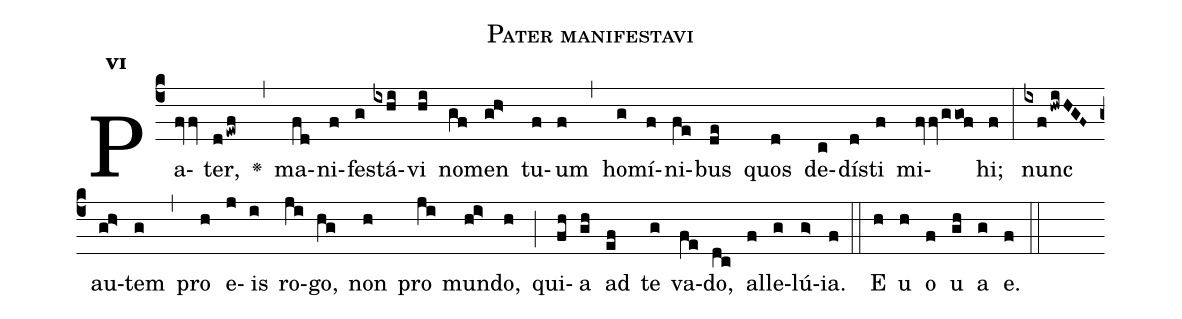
name:Pater manifestavi;
office-part:Antiphona;
mode:6;
%%
initial-style: 1;
name: Pater manifestavi
book: Antiphonae & Responsoria/Tomus II, p. 235;
occasion: In Ascensione Domini;
office-part: Vesperae I Ant E;
user-notes: ;
commentary: ;
annotation: 6f;
centering-scheme: english;
fontsize: 12;
font: OFLSortsMillGoudy;
height: 11;
width: 4.5;
%%
(c4)Pa(fvv)ter,(dewf) <v>\greheightstar</v>(,) ma(fd)ni(f)fe(g)stá(ixhi)vi(hi) no(gf)men(gh>) tu(f)um(f) (,) ho(g)mí(f)ni(fe)bus(de) quos(d) de(c)dí(d)sti(f) mi(fvvggof)hi;(f) (:) nunc(ixfhwiHGF~) au(gh>)tem(g) (,) pro(h) e(j)is(i) ro(ji)go,(hg) non(h) pro(ji) mun(hi>)do,(h) (;) qui(fh)a(gh) ad(ef) te(g) va(fe)do,(dc) al(f)le(g)lú(g>)ia.(f) (::)
E(h) u(h) o(f) u(gh) a(g) e.(f) (::)
